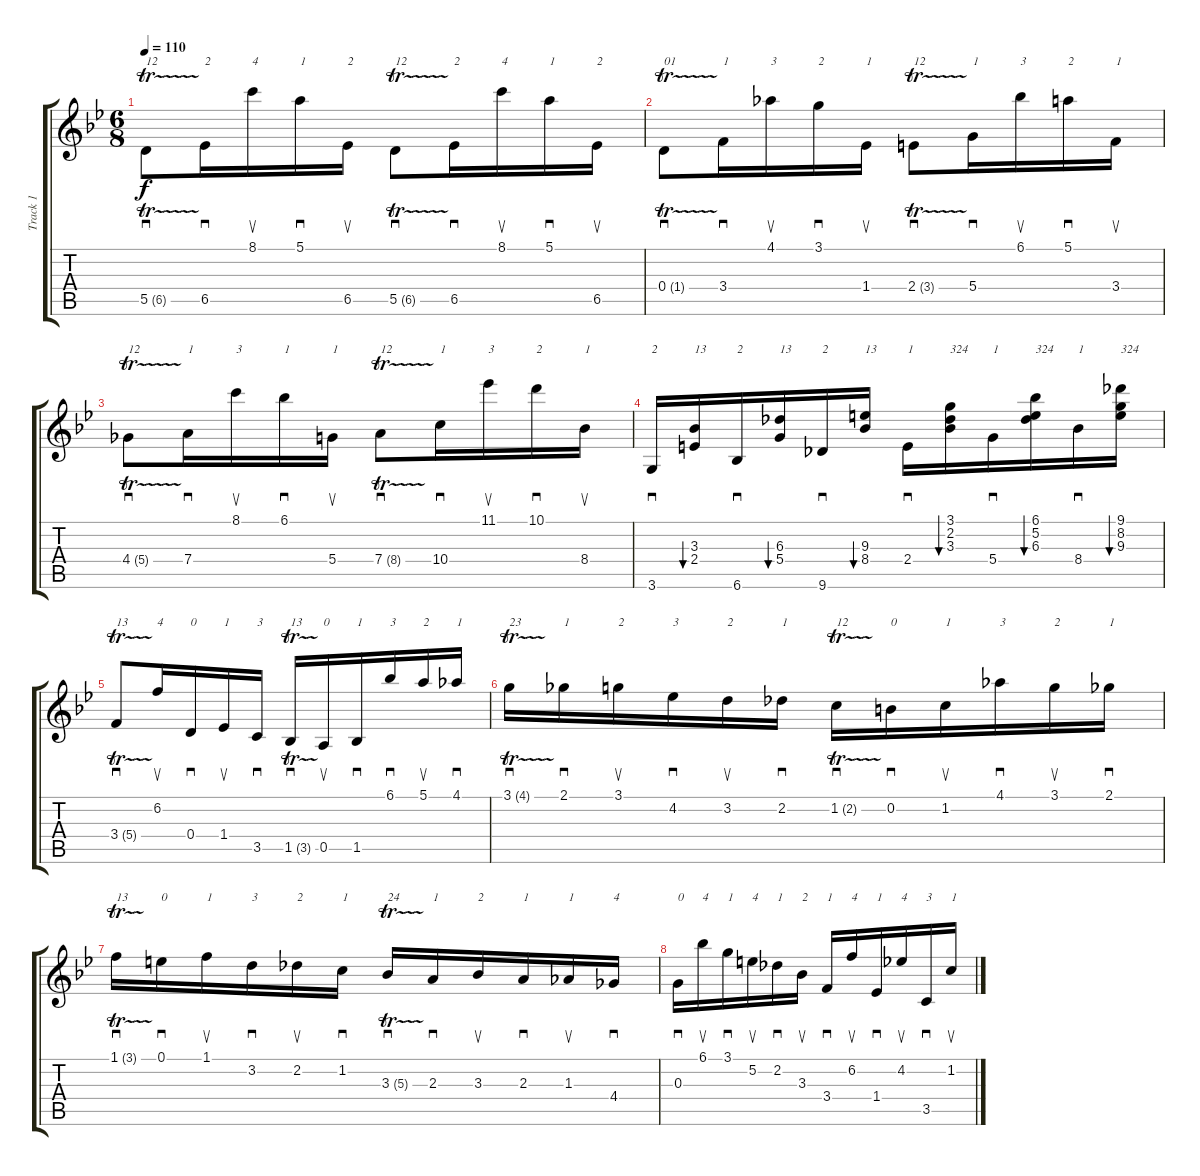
\track ("Track 1" "Track 1") {instrument acousticguitarsteel}
\staff {score tabs}
\tuning (E4 B3 G3 D3 A2 E2) {hide}
\ts (6 8)
\tempo 110
\clef g2
\ks gminor
5.5{tr (6 16)}.8{sd txt "12" dy f} 6.5.16{sd txt "2"} 8.1.16{su txt "4"} 5.1.16{sd txt "1"} 6.5.16{su txt "2"} 5.5{tr (6 16)}.8{sd txt "12"} 6.5.16{sd txt "2"} 8.1.16{su txt "4"} 5.1.16{sd txt "1"} 6.5.16{su txt "2"} |
0.4{tr (1 16)}.8{sd txt "01"} 3.4.16{sd txt "1"} 4.1.16{su txt "3"} 3.1.16{sd txt "2"} 1.4.16{su txt "1"} 2.4{tr (3 16)}.8{sd txt "12"} 5.4.16{sd txt "1"} 6.1.16{su txt "3"} 5.1.16{sd txt "2"} 3.4.16{su txt "1"} |
4.4{tr (5 16)}.8{sd txt "12"} 7.4.16{sd txt "1"} 8.1.16{su txt "3"} 6.1.16{sd txt "1"} 5.4.16{su txt "1"} 7.4{tr (8 16)}.8{sd txt "12"} 10.4.16{sd txt "1"} 11.1.16{su txt "3"} 10.1.16{sd txt "2"} 8.4.16{su txt "1"} |
3.6.16{sd txt "2"} (3.3 2.4).16{bu 60 txt "13"} 6.6.16{sd txt "2"} (6.3 5.4).16{bu 60 txt "13"} 9.6.16{sd txt "2"} (9.3 8.4).16{bu 60 txt "13"} 2.4.16{sd txt "1"} (3.1 2.2 3.3).16{bu 60 txt "324"} 5.4.16{sd txt "1"} (6.1 5.2 6.3).16{bu 60 txt "324"} 8.4.16{sd txt "1"} (9.1 8.2 9.3).16{bu 60 txt "324"} |
3.4{tr (5 16)}.8{sd txt "13"} 6.2.16{su txt "4"} 0.4.16{sd txt "0"} 1.4.16{su txt "1"} 3.5.16{sd txt "3"} 1.5{tr (3 16)}.16{sd txt "13"} 0.5.16{su txt "0"} 1.5.16{sd txt "1"} 6.1.16{sd txt "3"} 5.1.16{su txt "2"} 4.1.16{sd txt "1"} |
3.1{tr (4 16)}.16{sd txt "23"} 2.1.16{sd txt "1"} 3.1.16{su txt "2"} 4.2.16{sd txt "3"} 3.2.16{su txt "2"} 2.2.16{sd txt "1"} 1.2{tr (2 16)}.16{sd txt "12"} 0.2.16{sd txt "0"} 1.2.16{su txt "1"} 4.1.16{sd txt "3"} 3.1.16{su txt "2"} 2.1.16{sd txt "1"} |
1.1{tr (3 16)}.16{sd txt "13"} 0.1.16{sd txt "0"} 1.1.16{su txt "1"} 3.2.16{sd txt "3"} 2.2.16{su txt "2"} 1.2.16{sd txt "1"} 3.3{tr (5 16)}.16{sd txt "24"} 2.3.16{sd txt "1"} 3.3.16{su txt "2"} 2.3.16{sd txt "1"} 1.3.16{su txt "1"} 4.4.16{sd txt "4"} |
0.3.16{sd txt "0"} 6.1.16{su txt "4"} 3.1.16{sd txt "1"} 5.2.16{su txt "4"} 2.2.16{sd txt "1"} 3.3.16{su txt "2"} 3.4.16{sd txt "1"} 6.2.16{su txt "4"} 1.4.16{sd txt "1"} 4.2.16{su txt "4"} 3.5.16{sd txt "3"} 1.2.16{su txt "1"}
